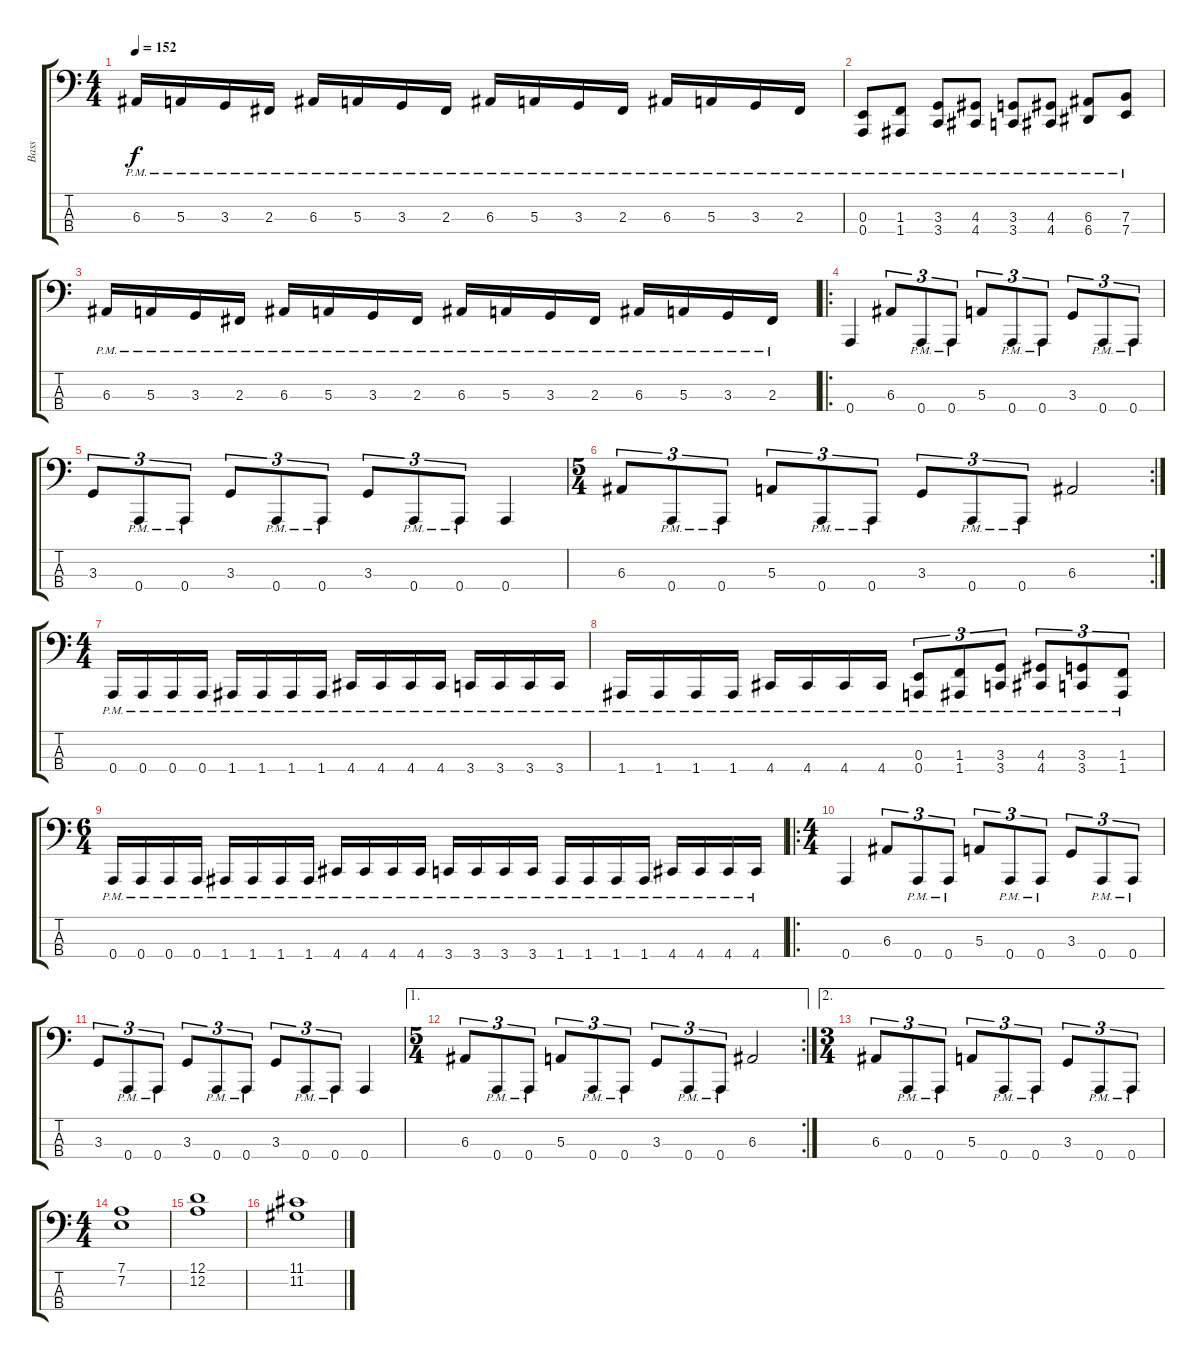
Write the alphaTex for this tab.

\track ("Bass" "Bass") {instrument electricbassfinger}
\staff {score tabs}
\tuning (D2 A1 E1 A0) {hide}
\ts (4 4)
\tempo 152
\clef f4
\ks c
6.3{pm}.16{dy f instrument electricbassfinger} 5.3{pm}.16 3.3{pm}.16 2.3{pm}.16 6.3{pm}.16 5.3{pm}.16 3.3{pm}.16 2.3{pm}.16 6.3{pm}.16 5.3{pm}.16 3.3{pm}.16 2.3{pm}.16 6.3{pm}.16 5.3{pm}.16 3.3{pm}.16 2.3{pm}.16 |
(0.3{pm} 0.4{pm}).8 (1.3{pm} 1.4{pm}).8 (3.3{pm} 3.4{pm}).8 (4.3{pm} 4.4{pm}).8 (3.3{pm} 3.4{pm}).8 (4.3{pm} 4.4{pm}).8 (6.3{pm} 6.4{pm}).8 (7.3{pm} 7.4{pm}).8 |
6.3{pm}.16 5.3{pm}.16 3.3{pm}.16 2.3{pm}.16 6.3{pm}.16 5.3{pm}.16 3.3{pm}.16 2.3{pm}.16 6.3{pm}.16 5.3{pm}.16 3.3{pm}.16 2.3{pm}.16 6.3{pm}.16 5.3{pm}.16 3.3{pm}.16 2.3{pm}.16 |
\ro
0.4.4 6.3.8{tu (3 2)} 0.4{pm}.8{tu (3 2)} 0.4{pm}.8{tu (3 2)} 5.3.8{tu (3 2)} 0.4{pm}.8{tu (3 2)} 0.4{pm}.8{tu (3 2)} 3.3.8{tu (3 2)} 0.4{pm}.8{tu (3 2)} 0.4{pm}.8{tu (3 2)} |
3.3.8{tu (3 2)} 0.4{pm}.8{tu (3 2)} 0.4{pm}.8{tu (3 2)} 3.3.8{tu (3 2)} 0.4{pm}.8{tu (3 2)} 0.4{pm}.8{tu (3 2)} 3.3.8{tu (3 2)} 0.4{pm}.8{tu (3 2)} 0.4{pm}.8{tu (3 2)} 0.4.4 |
\rc 2
\ts (5 4)
6.3.8{tu (3 2)} 0.4{pm}.8{tu (3 2)} 0.4{pm}.8{tu (3 2)} 5.3.8{tu (3 2)} 0.4{pm}.8{tu (3 2)} 0.4{pm}.8{tu (3 2)} 3.3.8{tu (3 2)} 0.4{pm}.8{tu (3 2)} 0.4{pm}.8{tu (3 2)} 6.3.2 |
\ts (4 4)
0.4{pm}.16 0.4{pm}.16 0.4{pm}.16 0.4{pm}.16 1.4{pm}.16 1.4{pm}.16 1.4{pm}.16 1.4{pm}.16 4.4{pm}.16 4.4{pm}.16 4.4{pm}.16 4.4{pm}.16 3.4{pm}.16 3.4{pm}.16 3.4{pm}.16 3.4{pm}.16 |
1.4{pm}.16 1.4{pm}.16 1.4{pm}.16 1.4{pm}.16 4.4{pm}.16 4.4{pm}.16 4.4{pm}.16 4.4{pm}.16 (0.3{pm} 0.4{pm}).8{tu (3 2)} (1.3{pm} 1.4{pm}).8{tu (3 2)} (3.3{pm} 3.4{pm}).8{tu (3 2)} (4.3{pm} 4.4{pm}).8{tu (3 2)} (3.3{pm} 3.4{pm}).8{tu (3 2)} (1.3{pm} 1.4{pm}).8{tu (3 2)} |
\ts (6 4)
0.4{pm}.16 0.4{pm}.16 0.4{pm}.16 0.4{pm}.16 1.4{pm}.16 1.4{pm}.16 1.4{pm}.16 1.4{pm}.16 4.4{pm}.16 4.4{pm}.16 4.4{pm}.16 4.4{pm}.16 3.4{pm}.16 3.4{pm}.16 3.4{pm}.16 3.4{pm}.16 1.4{pm}.16 1.4{pm}.16 1.4{pm}.16 1.4{pm}.16 4.4{pm}.16 4.4{pm}.16 4.4{pm}.16 4.4{pm}.16 |
\ro
\ts (4 4)
0.4.4 6.3.8{tu (3 2)} 0.4{pm}.8{tu (3 2)} 0.4{pm}.8{tu (3 2)} 5.3.8{tu (3 2)} 0.4{pm}.8{tu (3 2)} 0.4{pm}.8{tu (3 2)} 3.3.8{tu (3 2)} 0.4{pm}.8{tu (3 2)} 0.4{pm}.8{tu (3 2)} |
3.3.8{tu (3 2)} 0.4{pm}.8{tu (3 2)} 0.4{pm}.8{tu (3 2)} 3.3.8{tu (3 2)} 0.4{pm}.8{tu (3 2)} 0.4{pm}.8{tu (3 2)} 3.3.8{tu (3 2)} 0.4{pm}.8{tu (3 2)} 0.4{pm}.8{tu (3 2)} 0.4.4 |
\ae 1
\rc 2
\ts (5 4)
6.3.8{tu (3 2)} 0.4{pm}.8{tu (3 2)} 0.4{pm}.8{tu (3 2)} 5.3.8{tu (3 2)} 0.4{pm}.8{tu (3 2)} 0.4{pm}.8{tu (3 2)} 3.3.8{tu (3 2)} 0.4{pm}.8{tu (3 2)} 0.4{pm}.8{tu (3 2)} 6.3.2 |
\ae 2
\ts (3 4)
6.3.8{tu (3 2)} 0.4{pm}.8{tu (3 2)} 0.4{pm}.8{tu (3 2)} 5.3.8{tu (3 2)} 0.4{pm}.8{tu (3 2)} 0.4{pm}.8{tu (3 2)} 3.3.8{tu (3 2)} 0.4{pm}.8{tu (3 2)} 0.4{pm}.8{tu (3 2)} |
\ts (4 4)
(7.1 7.2).1 |
(12.1 12.2).1 |
(11.1 11.2).1
